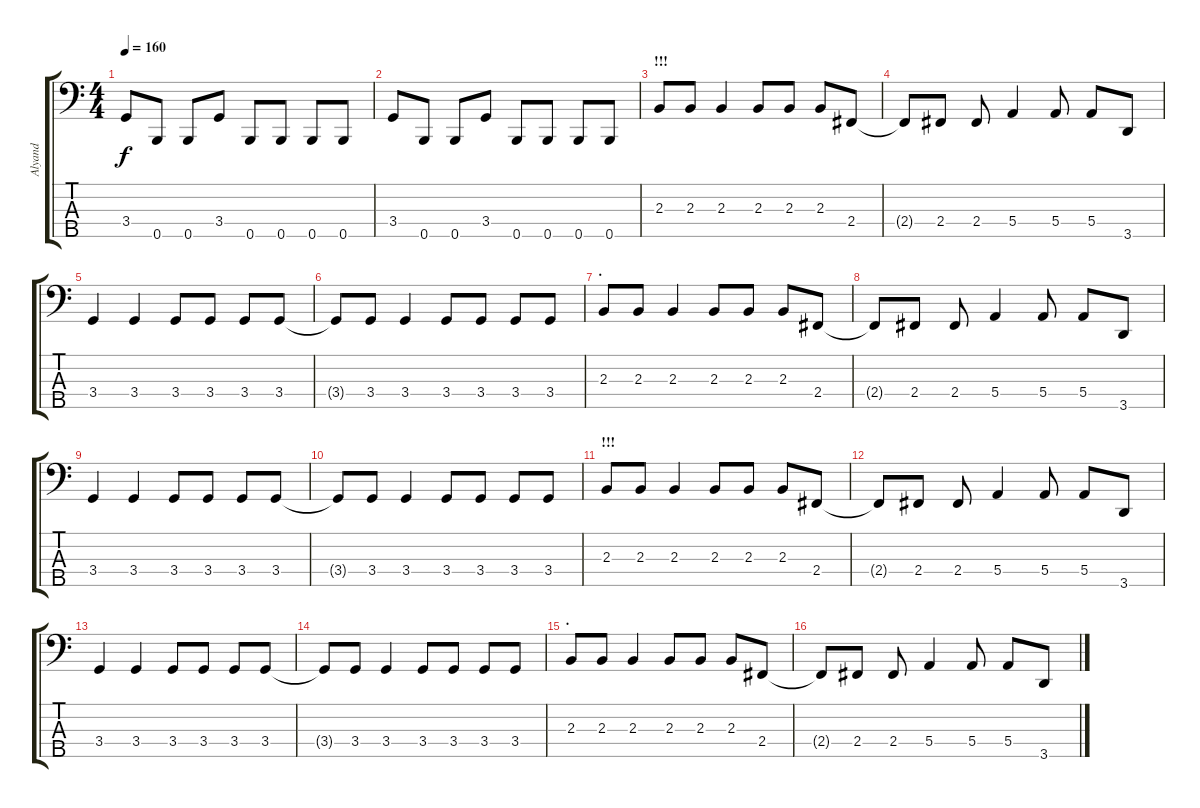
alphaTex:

\track ("Alyand" "Alyand") {instrument electricbasspick}
\staff {score tabs}
\tuning (G2 D2 A1 E1 B0) {hide}
\ts (4 4)
\tempo 160
\clef f4
\ks c
3.4.8{dy f} 0.5.8 0.5.8 3.4.8 0.5.8 0.5.8 0.5.8 0.5.8 |
3.4.8 0.5.8 0.5.8 3.4.8 0.5.8 0.5.8 0.5.8 0.5.8 |
\section ("" "!!!")
2.3.8 2.3.8 2.3.4 2.3.8 2.3.8 2.3.8 2.4.8 |
2.4{t}.8 2.4.8 2.4.8 5.4.4 5.4.8 5.4.8 3.5.8 |
3.4.4 3.4.4 3.4.8 3.4.8 3.4.8 3.4.8 |
3.4{t}.8 3.4.8 3.4.4 3.4.8 3.4.8 3.4.8 3.4.8 |
\section ("" ".")
2.3.8 2.3.8 2.3.4 2.3.8 2.3.8 2.3.8 2.4.8 |
2.4{t}.8 2.4.8 2.4.8 5.4.4 5.4.8 5.4.8 3.5.8 |
3.4.4 3.4.4 3.4.8 3.4.8 3.4.8 3.4.8 |
3.4{t}.8 3.4.8 3.4.4 3.4.8 3.4.8 3.4.8 3.4.8 |
\section ("" "!!!")
2.3.8 2.3.8 2.3.4 2.3.8 2.3.8 2.3.8 2.4.8 |
2.4{t}.8 2.4.8 2.4.8 5.4.4 5.4.8 5.4.8 3.5.8 |
3.4.4 3.4.4 3.4.8 3.4.8 3.4.8 3.4.8 |
3.4{t}.8 3.4.8 3.4.4 3.4.8 3.4.8 3.4.8 3.4.8 |
\section ("" ".")
2.3.8 2.3.8 2.3.4 2.3.8 2.3.8 2.3.8 2.4.8 |
2.4{t}.8 2.4.8 2.4.8 5.4.4 5.4.8 5.4.8 3.5.8
